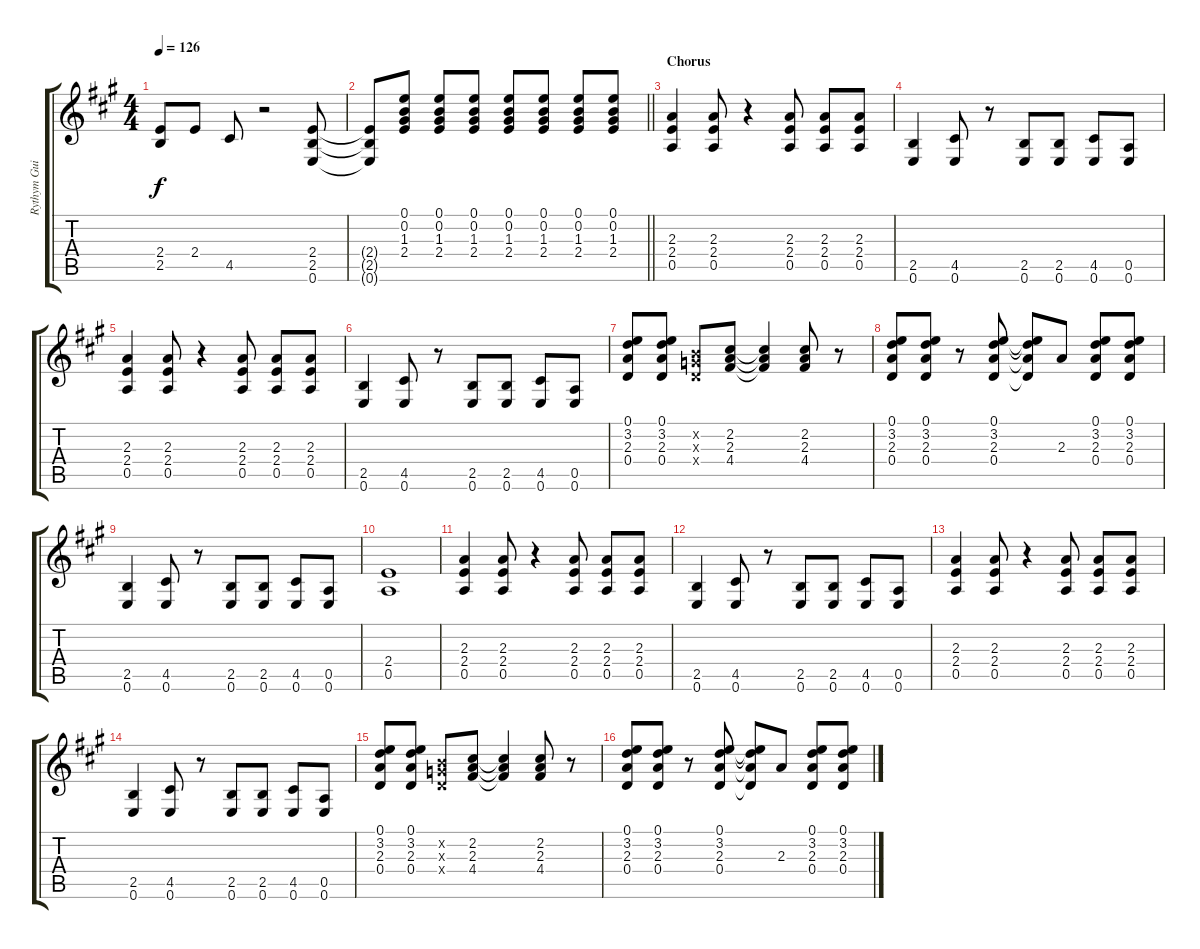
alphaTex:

\track ("Rythym Guitar #1" "Rythym Gui") {instrument distortionguitar}
\staff {score tabs}
\tuning (E4 B3 G3 D3 A2 E2) {hide}
\ts (4 4)
\tempo 126
\clef g2
\ks a
(2.4 2.5).8{dy f} 2.4.8 4.5.8 r.2 (2.4 2.5 0.6).8 |
\barLineRight lightlight
(2.4{t} 2.5{t} 0.6{t}).8 (0.1 0.2 1.3 2.4).8 (0.1 0.2 1.3 2.4).8 (0.1 0.2 1.3 2.4).8 (0.1 0.2 1.3 2.4).8 (0.1 0.2 1.3 2.4).8 (0.1 0.2 1.3 2.4).8 (0.1 0.2 1.3 2.4).8 |
\section ("" "Chorus")
(2.3 2.4 0.5).4 (2.3 2.4 0.5).8 r.4 (2.3 2.4 0.5).8 (2.3 2.4 0.5).8 (2.3 2.4 0.5).8 |
(2.5 0.6).4 (4.5 0.6).8 r.8 (2.5 0.6).8 (2.5 0.6).8 (4.5 0.6).8 (0.5 0.6).8 |
(2.3 2.4 0.5).4 (2.3 2.4 0.5).8 r.4 (2.3 2.4 0.5).8 (2.3 2.4 0.5).8 (2.3 2.4 0.5).8 |
(2.5 0.6).4 (4.5 0.6).8 r.8 (2.5 0.6).8 (2.5 0.6).8 (4.5 0.6).8 (0.5 0.6).8 |
(0.1 3.2 2.3 0.4).8 (0.1 3.2 2.3 0.4).8 (0.2{x} 0.3{x} 0.4{x}).8 (2.2 2.3 4.4).8 (2.2{t} 2.3{t} 4.4{t}).4 (2.2 2.3 4.4).8 r.8 |
(0.1 3.2 2.3 0.4).8 (0.1 3.2 2.3 0.4).8 r.8 (0.1 3.2 2.3 0.4).8 (0.1{t} 3.2{t} 2.3{t} 0.4{t}).8 2.3.8 (0.1 3.2 2.3 0.4).8 (0.1 3.2 2.3 0.4).8 |
(2.5 0.6).4 (4.5 0.6).8 r.8 (2.5 0.6).8 (2.5 0.6).8 (4.5 0.6).8 (0.5 0.6).8 |
(2.4 0.5).1 |
(2.3 2.4 0.5).4 (2.3 2.4 0.5).8 r.4 (2.3 2.4 0.5).8 (2.3 2.4 0.5).8 (2.3 2.4 0.5).8 |
(2.5 0.6).4 (4.5 0.6).8 r.8 (2.5 0.6).8 (2.5 0.6).8 (4.5 0.6).8 (0.5 0.6).8 |
(2.3 2.4 0.5).4 (2.3 2.4 0.5).8 r.4 (2.3 2.4 0.5).8 (2.3 2.4 0.5).8 (2.3 2.4 0.5).8 |
(2.5 0.6).4 (4.5 0.6).8 r.8 (2.5 0.6).8 (2.5 0.6).8 (4.5 0.6).8 (0.5 0.6).8 |
(0.1 3.2 2.3 0.4).8 (0.1 3.2 2.3 0.4).8 (0.2{x} 0.3{x} 0.4{x}).8 (2.2 2.3 4.4).8 (2.2{t} 2.3{t} 4.4{t}).4 (2.2 2.3 4.4).8 r.8 |
(0.1 3.2 2.3 0.4).8 (0.1 3.2 2.3 0.4).8 r.8 (0.1 3.2 2.3 0.4).8 (0.1{t} 3.2{t} 2.3{t} 0.4{t}).8 2.3.8 (0.1 3.2 2.3 0.4).8 (0.1 3.2 2.3 0.4).8
